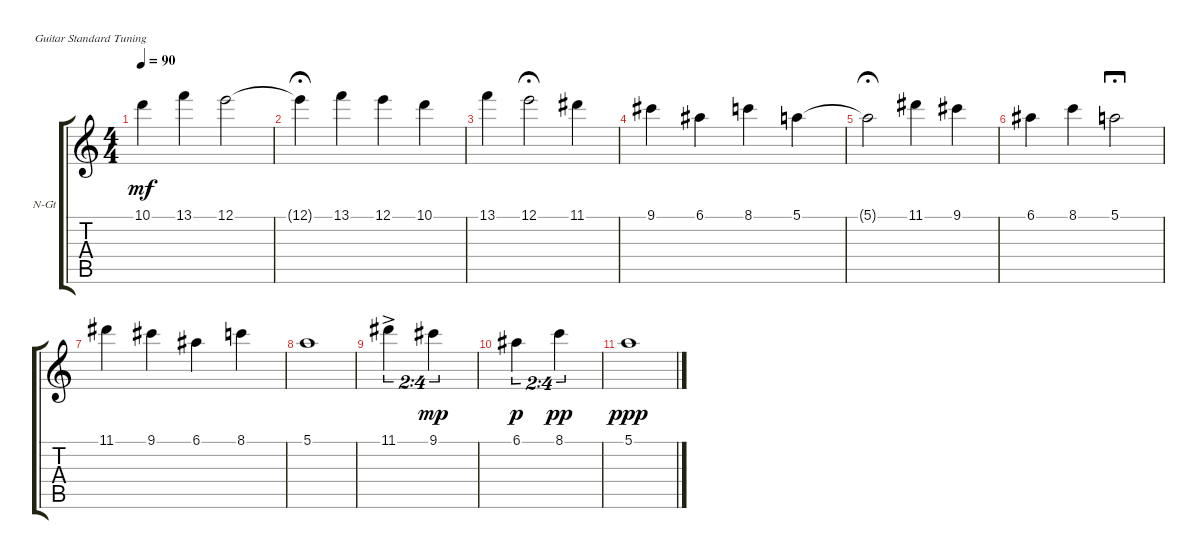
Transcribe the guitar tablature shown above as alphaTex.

\defaultSystemsLayout 4
\bracketExtendMode groupsimilarinstruments
\firstSystemTrackNameOrientation horizontal
\otherSystemsTrackNameOrientation horizontal
\track ("Nylon Guitar" "N-Gt") {instrument acousticguitarnylon}
\staff {score tabs}
\tuning (E4 B3 G3 D3 A2 E2)
\ts (4 4)
\tempo 90
\clef g2
\ks c
10.1.4{dy mf} 13.1.4 12.1.2 |
12.1{t}.4{fermata (medium 0.15)} 13.1.4 12.1.4 10.1.4 |
13.1.4 12.1.2{fermata (medium 0.32)} 11.1.4 |
9.1.4 6.1.4 8.1.4 5.1.4 |
5.1{t}.2{fermata (medium 0.3)} 11.1.4 9.1.4 |
6.1.4 8.1.4 5.1.2{fermata (long 0.3)} |
11.1.4 9.1.4 6.1.4 8.1.4 |
5.1.1 |
11.1{ac}.4{tu (2 4)} 9.1.4{tu (2 4) dy mp} |
6.1.4{tu (2 4) dy p} 8.1.4{tu (2 4) dy pp} |
5.1.1{dy ppp}
